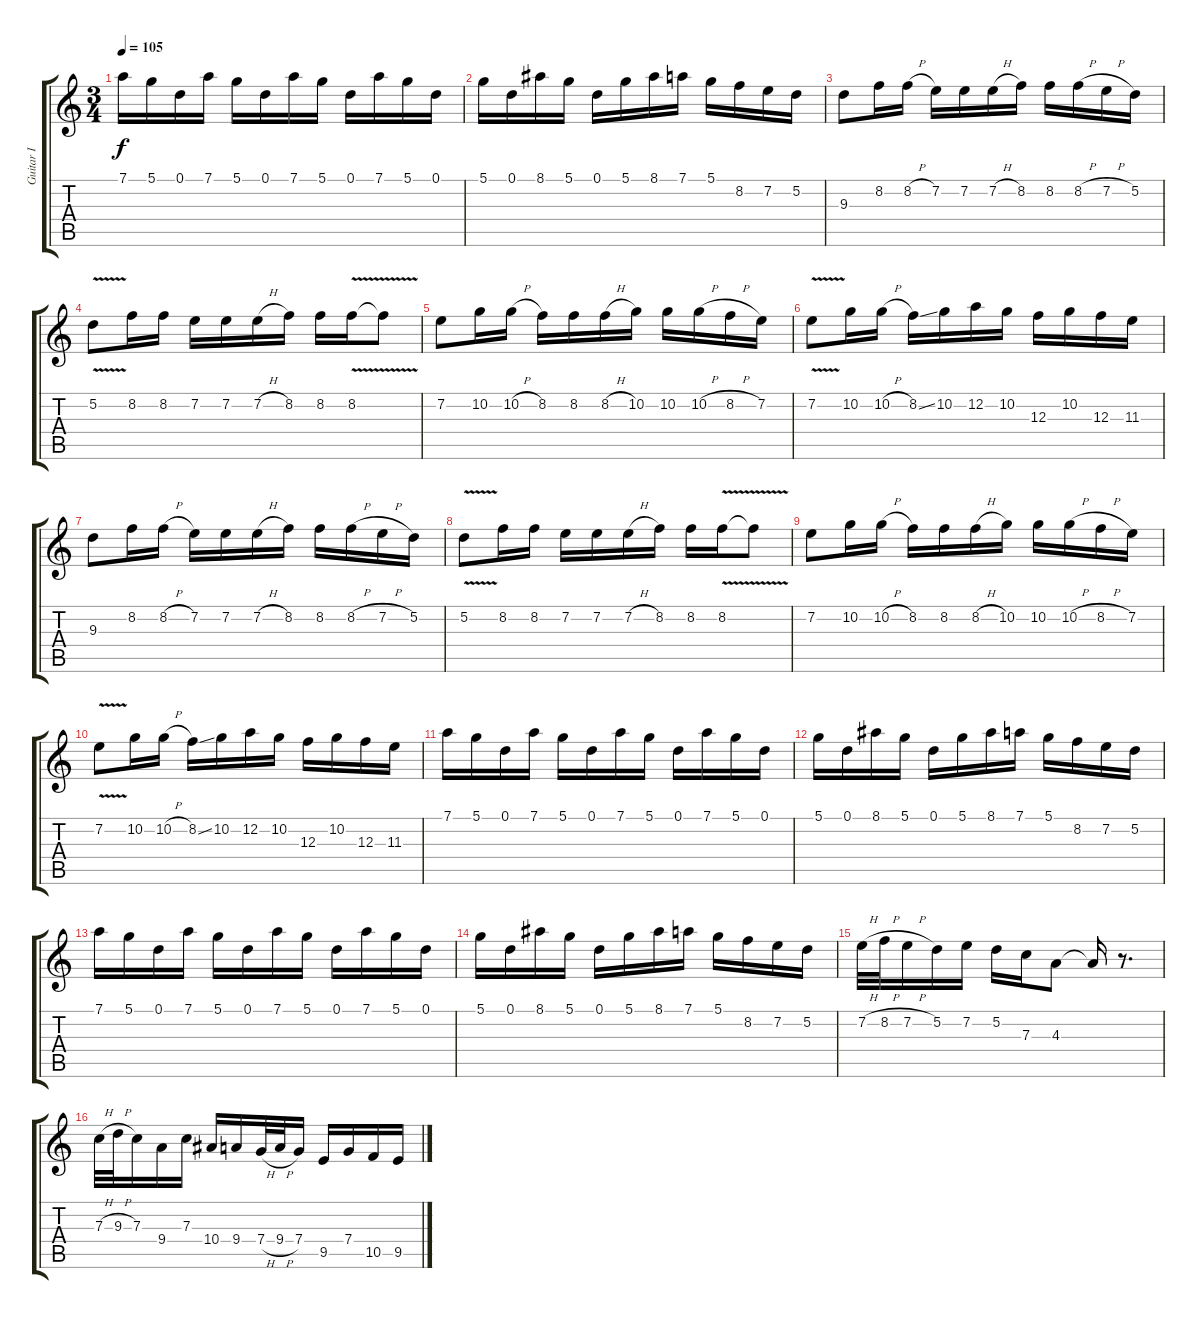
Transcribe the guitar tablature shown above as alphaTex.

\track ("Guitar I" "Guitar I") {instrument distortionguitar}
\staff {score tabs}
\tuning (D4 A3 F3 C3 G2 D2) {hide}
\ts (3 4)
\tempo 105
\clef g2
\ks c
7.1.16{dy f} 5.1.16 0.1.16 7.1.16 5.1.16 0.1.16 7.1.16 5.1.16 0.1.16 7.1.16 5.1.16 0.1.16 |
5.1.16 0.1.16 8.1.16 5.1.16 0.1.16 5.1.16 8.1.16 7.1.16 5.1.16 8.2.16 7.2.16 5.2.16 |
9.3.8 8.2.16 8.2{h}.16 7.2.16 7.2.16 7.2{h}.16 8.2.16 8.2.16 8.2{h}.16 7.2{h}.16 5.2.16 |
5.2{v}.8 8.2.16 8.2.16 7.2.16 7.2.16 7.2{h}.16 8.2.16 8.2.16 8.2{v}.16 8.2{t}.8 |
7.2.8 10.2.16 10.2{h}.16 8.2.16 8.2.16 8.2{h}.16 10.2.16 10.2.16 10.2{h}.16 8.2{h}.16 7.2.16 |
7.2{v}.8 10.2.16 10.2{h}.16 8.2{ss}.16 10.2.16 12.2.16 10.2.16 12.3.16 10.2.16 12.3.16 11.3.16 |
9.3.8 8.2.16 8.2{h}.16 7.2.16 7.2.16 7.2{h}.16 8.2.16 8.2.16 8.2{h}.16 7.2{h}.16 5.2.16 |
5.2{v}.8 8.2.16 8.2.16 7.2.16 7.2.16 7.2{h}.16 8.2.16 8.2.16 8.2{v}.16 8.2{t}.8 |
7.2.8 10.2.16 10.2{h}.16 8.2.16 8.2.16 8.2{h}.16 10.2.16 10.2.16 10.2{h}.16 8.2{h}.16 7.2.16 |
7.2{v}.8 10.2.16 10.2{h}.16 8.2{ss}.16 10.2.16 12.2.16 10.2.16 12.3.16 10.2.16 12.3.16 11.3.16 |
7.1.16 5.1.16 0.1.16 7.1.16 5.1.16 0.1.16 7.1.16 5.1.16 0.1.16 7.1.16 5.1.16 0.1.16 |
5.1.16 0.1.16 8.1.16 5.1.16 0.1.16 5.1.16 8.1.16 7.1.16 5.1.16 8.2.16 7.2.16 5.2.16 |
7.1.16 5.1.16 0.1.16 7.1.16 5.1.16 0.1.16 7.1.16 5.1.16 0.1.16 7.1.16 5.1.16 0.1.16 |
5.1.16 0.1.16 8.1.16 5.1.16 0.1.16 5.1.16 8.1.16 7.1.16 5.1.16 8.2.16 7.2.16 5.2.16 |
7.2{h}.32 8.2{h}.32 7.2{h}.16 5.2.16 7.2.16 5.2.16 7.3.16 4.3.8 4.3{t}.16 r.8{d} |
7.3{h}.32 9.3{h}.32 7.3.16 9.4.16 7.3.16 10.4.16 9.4.16 7.4{h}.32 9.4{h}.32 7.4.16 9.5.16 7.4.16 10.5.16 9.5.16
